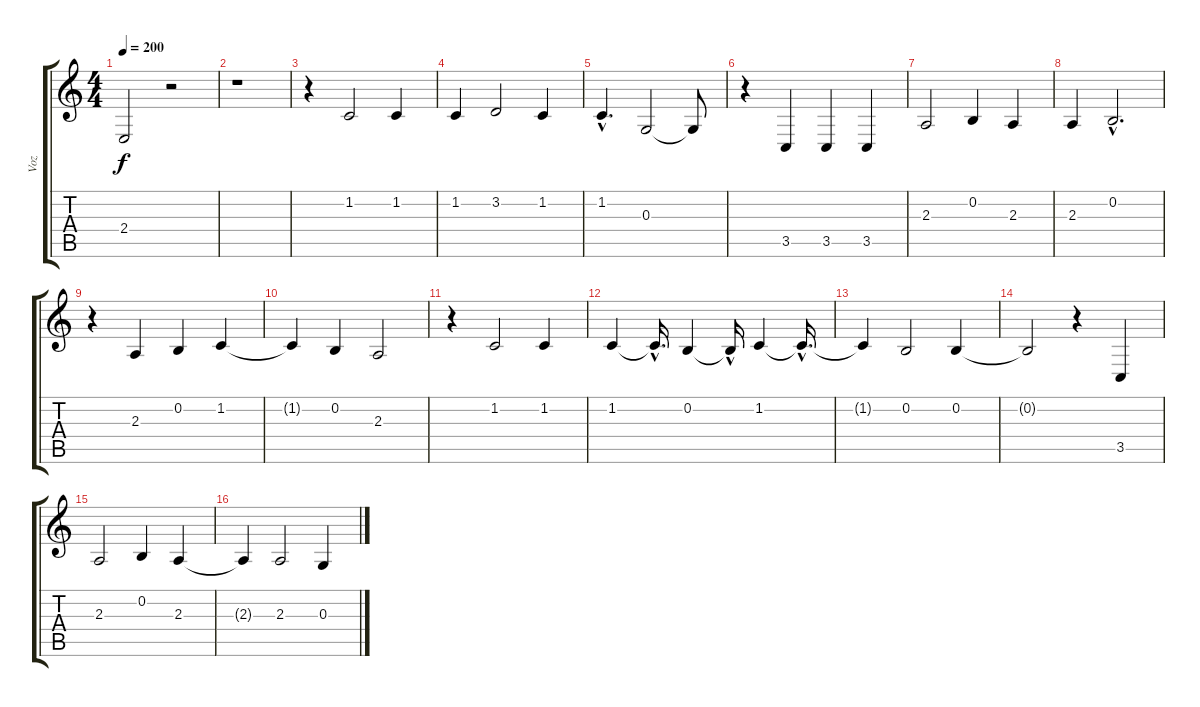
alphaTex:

\track ("Voz" "Voz") {instrument viola}
\staff {score tabs}
\tuning (E4 B3 G3 D3 A2 E2) {hide}
\ts (4 4)
\tempo 200
\clef g2
\ks c
2.4{t}.2{dy f} r.2 |
r.1 |
r.4 1.2.2 1.2.4 |
1.2.4 3.2.2 1.2.4 |
1.2{hac}.4{d} 0.3.2 0.3{t}.8 |
r.4 3.5.4 3.5.4 3.5.4 |
2.3.2 0.2.4 2.3.4 |
2.3.4 0.2{hac}.2{d} |
r.4 2.3.4 0.2.4 1.2.4 |
1.2{t}.4 0.2.4 2.3.2 |
r.4 1.2.2 1.2.4 |
1.2.4 1.2{hac t}.16{d} 0.2.4 0.2{hac t}.16 1.2.4 1.2{hac t}.16{d} |
1.2{t}.4 0.2.2 0.2.4 |
0.2{t}.2 r.4 3.5.4 |
2.3.2 0.2.4 2.3.4 |
2.3{t}.4 2.3.2 0.3.4
